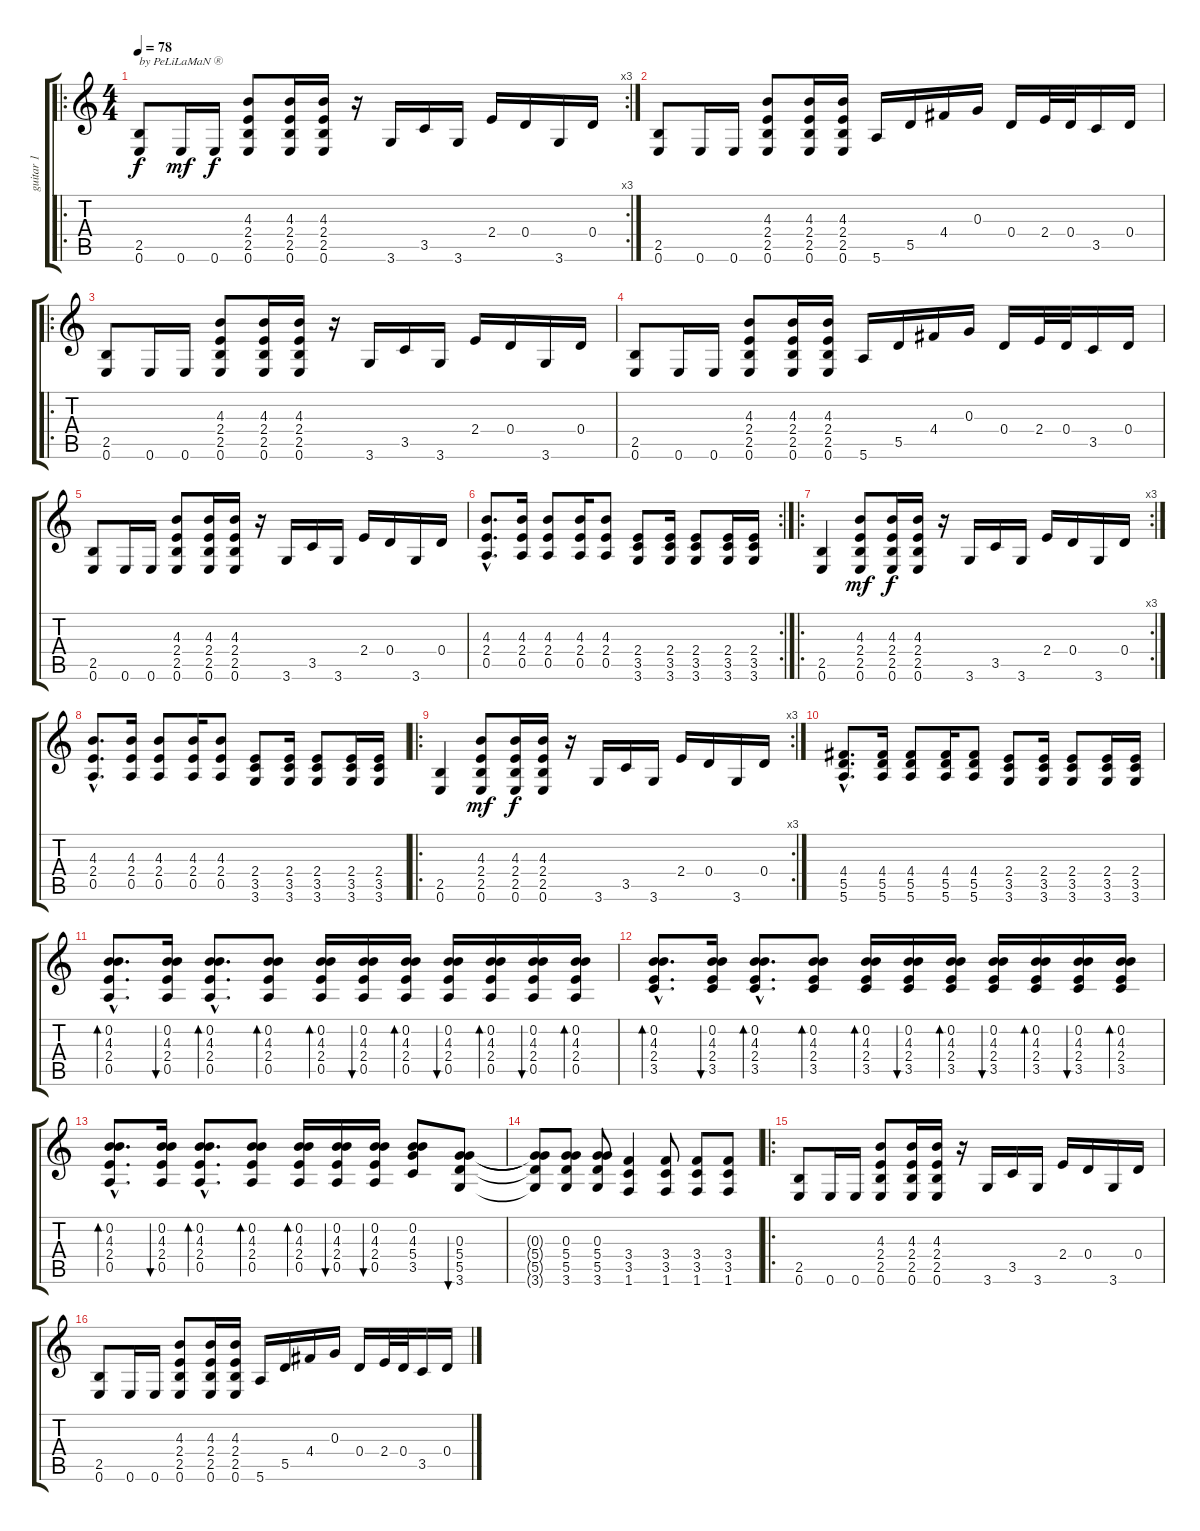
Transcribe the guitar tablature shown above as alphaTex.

\track ("guitar 1" "guitar 1") {instrument electricguitarjazz}
\staff {score tabs}
\tuning (E4 B3 G3 D3 A2 E2) {hide}
\ro
\rc 3
\ts (4 4)
\tempo 78
\clef g2
\ks c
(2.5 0.6).8{txt "by PeLiLaMaN ®" dy f instrument electricguitarjazz} 0.6.16{dy mf} 0.6.16{dy f} (4.3 2.4 2.5 0.6).8 (4.3 2.4 2.5 0.6).16 (4.3 2.4 2.5 0.6).16 r.16 3.6.16 3.5.16 3.6.16 2.4.16 0.4.16 3.6.16 0.4.16 |
(2.5 0.6).8 0.6.16 0.6.16 (4.3 2.4 2.5 0.6).8 (4.3 2.4 2.5 0.6).16 (4.3 2.4 2.5 0.6).16 5.6.16 5.5.16 4.4.16 0.3.16 0.4.16 2.4.32 0.4.32 3.5.16 0.4.16 |
\ro
(2.5 0.6).8 0.6.16 0.6.16 (4.3 2.4 2.5 0.6).8 (4.3 2.4 2.5 0.6).16 (4.3 2.4 2.5 0.6).16 r.16 3.6.16 3.5.16 3.6.16 2.4.16 0.4.16 3.6.16 0.4.16 |
(2.5 0.6).8 0.6.16 0.6.16 (4.3 2.4 2.5 0.6).8 (4.3 2.4 2.5 0.6).16 (4.3 2.4 2.5 0.6).16 5.6.16 5.5.16 4.4.16 0.3.16 0.4.16 2.4.32 0.4.32 3.5.16 0.4.16 |
(2.5 0.6).8 0.6.16 0.6.16 (4.3 2.4 2.5 0.6).8 (4.3 2.4 2.5 0.6).16 (4.3 2.4 2.5 0.6).16 r.16 3.6.16 3.5.16 3.6.16 2.4.16 0.4.16 3.6.16 0.4.16 |
\rc 2
(4.3{hac} 2.4{hac} 0.5{hac}).8{d} (4.3 2.4 0.5).16 (4.3 2.4 0.5).8 (4.3 2.4 0.5).16 (4.3 2.4 0.5).8 (2.4 3.5 3.6).8 (2.4 3.5 3.6).16 (2.4 3.5 3.6).8 (2.4 3.5 3.6).16 (2.4 3.5 3.6).16 |
\ro
\rc 3
(2.5 0.6).4 (4.3 2.4 2.5 0.6).8{dy mf} (4.3 2.4 2.5 0.6).16{dy f} (4.3 2.4 2.5 0.6).16 r.16 3.6.16 3.5.16 3.6.16 2.4.16 0.4.16 3.6.16 0.4.16 |
(4.3{hac} 2.4{hac} 0.5{hac}).8{d} (4.3 2.4 0.5).16 (4.3 2.4 0.5).8 (4.3 2.4 0.5).16 (4.3 2.4 0.5).8 (2.4 3.5 3.6).8 (2.4 3.5 3.6).16 (2.4 3.5 3.6).8 (2.4 3.5 3.6).16 (2.4 3.5 3.6).16 |
\ro
\rc 3
(2.5 0.6).4 (4.3 2.4 2.5 0.6).8{dy mf} (4.3 2.4 2.5 0.6).16{dy f} (4.3 2.4 2.5 0.6).16 r.16 3.6.16 3.5.16 3.6.16 2.4.16 0.4.16 3.6.16 0.4.16 |
(4.4{hac} 5.5{hac} 5.6{hac}).8{d} (4.4 5.5 5.6).16 (4.4 5.5 5.6).8 (4.4 5.5 5.6).16 (4.4 5.5 5.6).8 (2.4 3.5 3.6).8 (2.4 3.5 3.6).16 (2.4 3.5 3.6).8 (2.4 3.5 3.6).16 (2.4 3.5 3.6).16 |
(0.2{hac} 4.3{hac} 2.4{hac} 0.5{hac}).8{d bd 60} (0.2 4.3 2.4 0.5).16{bu 60} (0.2{hac} 4.3{hac} 2.4{hac} 0.5{hac}).8{d bd 30} (0.2 4.3 2.4 0.5).8{bd 30} (0.2 4.3 2.4 0.5).16{bd 30} (0.2 4.3 2.4 0.5).16{bu 30} (0.2 4.3 2.4 0.5).16{bd 30} (0.2 4.3 2.4 0.5).16{bu 30} (0.2 4.3 2.4 0.5).16{bd 30} (0.2 4.3 2.4 0.5).16{bu 30} (0.2 4.3 2.4 0.5).16{bd 30} |
(0.2{hac} 4.3{hac} 2.4{hac} 3.5{hac}).8{d bd 60} (0.2 4.3 2.4 3.5).16{bu 60} (0.2{hac} 4.3{hac} 2.4{hac} 3.5{hac}).8{d bd 30} (0.2 4.3 2.4 3.5).8{bd 30} (0.2 4.3 2.4 3.5).16{bd 30} (0.2 4.3 2.4 3.5).16{bu 30} (0.2 4.3 2.4 3.5).16{bd 30} (0.2 4.3 2.4 3.5).16{bu 30} (0.2 4.3 2.4 3.5).16{bd 30} (0.2 4.3 2.4 3.5).16{bu 30} (0.2 4.3 2.4 3.5).16{bd 30} |
(0.2{hac} 4.3{hac} 2.4{hac} 0.5{hac}).8{d bd 60} (0.2 4.3 2.4 0.5).16{bu 60} (0.2{hac} 4.3{hac} 2.4{hac} 0.5{hac}).8{d bd 30} (0.2 4.3 2.4 0.5).8{bd 30} (0.2 4.3 2.4 0.5).16{bd 30} (0.2 4.3 2.4 0.5).16{bu 30} (0.2 4.3 2.4 0.5).16{bu 30} (0.2 4.3 5.4 3.5).8 (0.3 5.4 5.5 3.6).8{bu 30} |
(0.3{t} 5.4{t} 5.5{t} 3.6{t}).8 (0.3 5.4 5.5 3.6).8 (0.3 5.4 5.5 3.6).8 (3.4 3.5 1.6).4 (3.4 3.5 1.6).8 (3.4 3.5 1.6).8 (3.4 3.5 1.6).8 |
\ro
(2.5 0.6).8 0.6.16 0.6.16 (4.3 2.4 2.5 0.6).8 (4.3 2.4 2.5 0.6).16 (4.3 2.4 2.5 0.6).16 r.16 3.6.16 3.5.16 3.6.16 2.4.16 0.4.16 3.6.16 0.4.16 |
(2.5 0.6).8 0.6.16 0.6.16 (4.3 2.4 2.5 0.6).8 (4.3 2.4 2.5 0.6).16 (4.3 2.4 2.5 0.6).16 5.6.16 5.5.16 4.4.16 0.3.16 0.4.16 2.4.32 0.4.32 3.5.16 0.4.16
